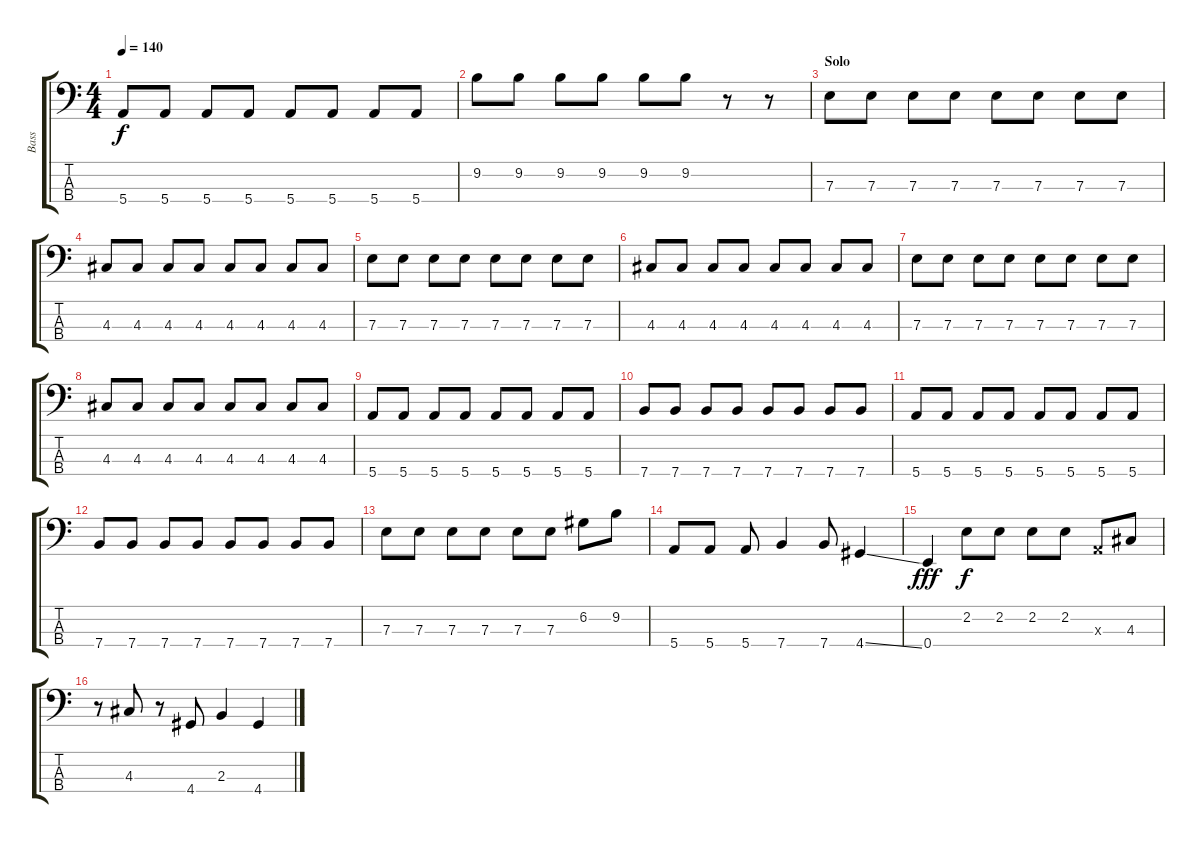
\track ("Bass" "Bass") {instrument electricbasspick}
\staff {score tabs}
\tuning (G2 D2 A1 E1) {hide}
\ts (4 4)
\tempo 140
\clef f4
\ks c
5.4.8{dy f} 5.4.8 5.4.8 5.4.8 5.4.8 5.4.8 5.4.8 5.4.8 |
9.2.8 9.2.8 9.2.8 9.2.8 9.2.8 9.2.8 r.8 r.8 |
\section ("" "Solo")
7.3.8{volume 9} 7.3.8 7.3.8 7.3.8 7.3.8 7.3.8 7.3.8 7.3.8 |
4.3.8 4.3.8 4.3.8 4.3.8 4.3.8 4.3.8 4.3.8 4.3.8 |
7.3.8 7.3.8 7.3.8 7.3.8 7.3.8 7.3.8 7.3.8 7.3.8 |
4.3.8 4.3.8 4.3.8 4.3.8 4.3.8 4.3.8 4.3.8 4.3.8 |
7.3.8 7.3.8 7.3.8 7.3.8 7.3.8 7.3.8 7.3.8 7.3.8 |
4.3.8 4.3.8 4.3.8 4.3.8 4.3.8 4.3.8 4.3.8 4.3.8 |
5.4.8 5.4.8 5.4.8 5.4.8 5.4.8 5.4.8 5.4.8 5.4.8 |
7.4.8 7.4.8 7.4.8 7.4.8 7.4.8 7.4.8 7.4.8 7.4.8 |
5.4.8 5.4.8 5.4.8 5.4.8 5.4.8 5.4.8 5.4.8 5.4.8 |
7.4.8 7.4.8 7.4.8 7.4.8 7.4.8 7.4.8 7.4.8 7.4.8 |
7.3.8{volume 16} 7.3.8 7.3.8 7.3.8 7.3.8 7.3.8 6.2.8 9.2.8 |
5.4.8 5.4.8 5.4.8 7.4.4 7.4.8 4.4{ss}.4 |
0.4.4{dy fff} 2.2.8{dy f} 2.2.8 2.2.8 2.2.8 0.3{x}.8 4.3.8 |
r.8 4.3.8 r.8 4.4.8 2.3.4 4.4.4
